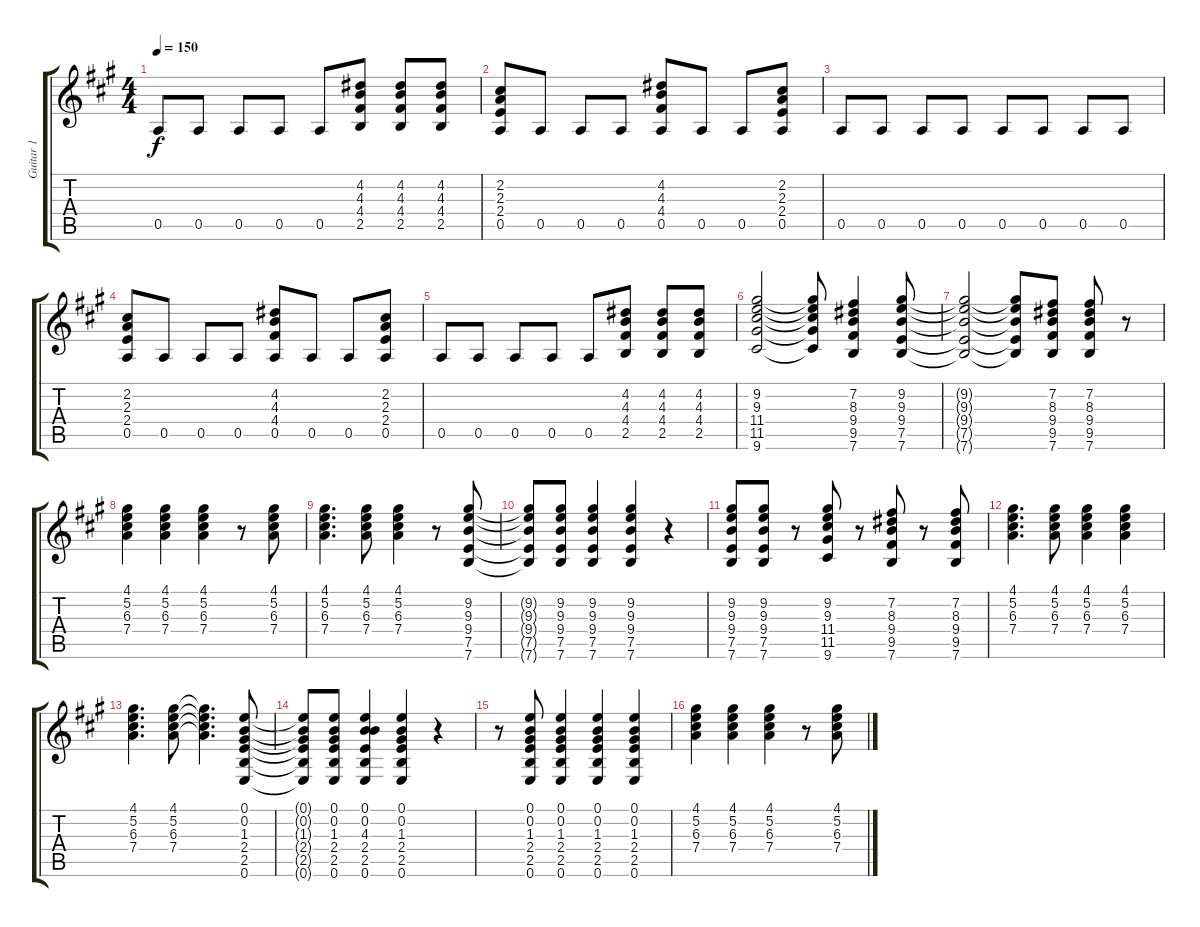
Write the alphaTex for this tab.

\track ("Guitar 1" "Guitar 1") {instrument overdrivenguitar}
\staff {score tabs}
\tuning (E4 B3 G3 D3 A2 E2) {hide}
\ts (4 4)
\tempo 150
\clef g2
\ks a
0.5.8{dy f} 0.5.8 0.5.8 0.5.8 0.5.8 (4.2 4.3 4.4 2.5).8 (4.2 4.3 4.4 2.5).8 (4.2 4.3 4.4 2.5).8 |
(2.2 2.3 2.4 0.5).8 0.5.8 0.5.8 0.5.8 (4.2 4.3 4.4 0.5).8 0.5.8 0.5.8 (2.2 2.3 2.4 0.5).8 |
0.5.8 0.5.8 0.5.8 0.5.8 0.5.8 0.5.8 0.5.8 0.5.8 |
(2.2 2.3 2.4 0.5).8 0.5.8 0.5.8 0.5.8 (4.2 4.3 4.4 0.5).8 0.5.8 0.5.8 (2.2 2.3 2.4 0.5).8 |
0.5.8 0.5.8 0.5.8 0.5.8 0.5.8 (4.2 4.3 4.4 2.5).8 (4.2 4.3 4.4 2.5).8 (4.2 4.3 4.4 2.5).8 |
(9.2 9.3 11.4 11.5 9.6).2 (9.2{t} 9.3{t} 11.4{t} 11.5{t} 9.6{t}).8 (7.2 8.3 9.4 9.5 7.6).4 (9.2 9.3 9.4 7.5 7.6).8 |
(9.2{t} 9.3{t} 9.4{t} 7.5{t} 7.6{t}).2 (9.2{t} 9.3{t} 9.4{t} 7.5{t} 7.6{t}).8 (7.2 8.3 9.4 9.5 7.6).8 (7.2 8.3 9.4 9.5 7.6).8 r.8 |
(4.1 5.2 6.3 7.4).4 (4.1 5.2 6.3 7.4).4 (4.1 5.2 6.3 7.4).4 r.8 (4.1 5.2 6.3 7.4).8 |
(4.1 5.2 6.3 7.4).4{d} (4.1 5.2 6.3 7.4).8 (4.1 5.2 6.3 7.4).4 r.8 (9.2 9.3 9.4 7.5 7.6).8 |
(9.2{t} 9.3{t} 9.4{t} 7.5{t} 7.6{t}).8 (9.2 9.3 9.4 7.5 7.6).8 (9.2 9.3 9.4 7.5 7.6).4 (9.2 9.3 9.4 7.5 7.6).4 r.4 |
(9.2 9.3 9.4 7.5 7.6).8 (9.2 9.3 9.4 7.5 7.6).8 r.8 (9.2 9.3 11.4 11.5 9.6).8 r.8 (7.2 8.3 9.4 9.5 7.6).8 r.8 (7.2 8.3 9.4 9.5 7.6).8 |
(4.1 5.2 6.3 7.4).4{d} (4.1 5.2 6.3 7.4).8 (4.1 5.2 6.3 7.4).4 (4.1 5.2 6.3 7.4).4 |
(4.1 5.2 6.3 7.4).4{d} (4.1 5.2 6.3 7.4).8 (4.1{t} 5.2{t} 6.3{t} 7.4{t}).4{d} (0.1 0.2 1.3 2.4 2.5 0.6).8 |
(0.1{t} 0.2{t} 1.3{t} 2.4{t} 2.5{t} 0.6{t}).8 (0.1 0.2 1.3 2.4 2.5 0.6).8 (0.1 0.2 4.3 2.4 2.5 0.6).4 (0.1 0.2 1.3 2.4 2.5 0.6).4 r.4 |
r.8 (0.1 0.2 1.3 2.4 2.5 0.6).8 (0.1 0.2 1.3 2.4 2.5 0.6).4 (0.1 0.2 1.3 2.4 2.5 0.6).4 (0.1 0.2 1.3 2.4 2.5 0.6).4 |
(4.1 5.2 6.3 7.4).4 (4.1 5.2 6.3 7.4).4 (4.1 5.2 6.3 7.4).4 r.8 (4.1 5.2 6.3 7.4).8
